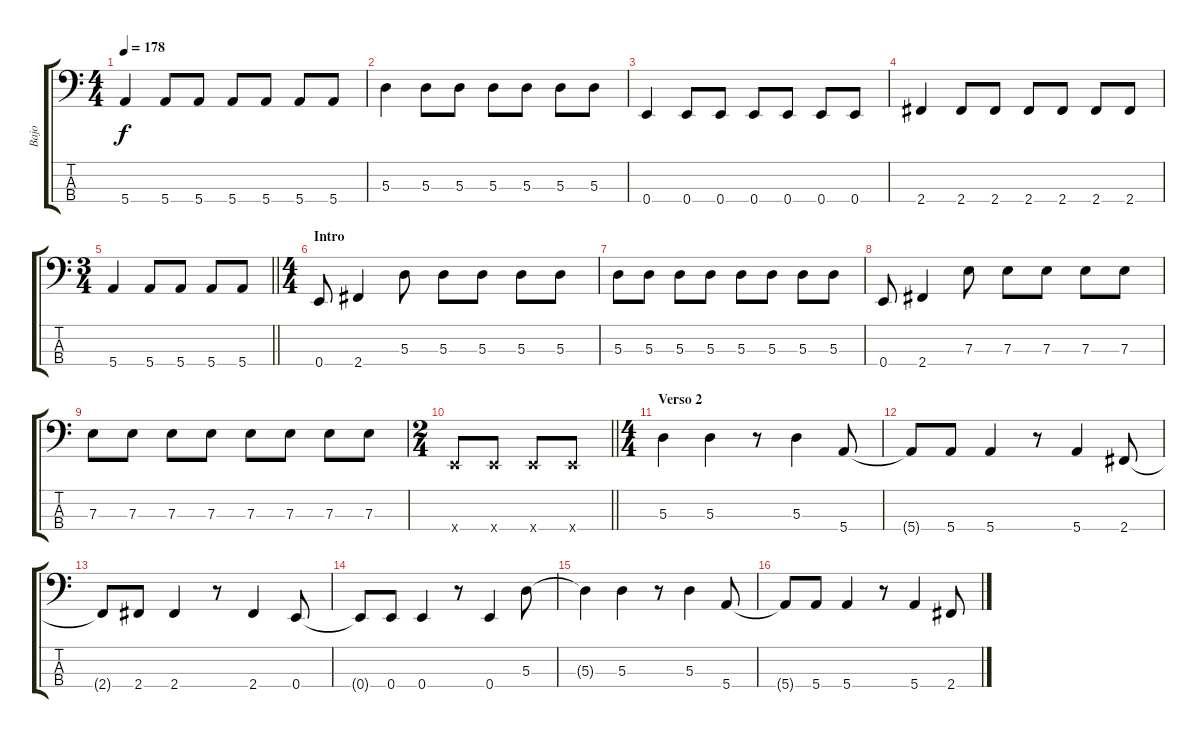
\track ("Bajo" "Bajo") {instrument electricbasspick}
\staff {score tabs}
\tuning (G2 D2 A1 E1) {hide}
\ts (4 4)
\tempo 178
\clef f4
\ks c
5.4.4{dy f} 5.4.8 5.4.8 5.4.8 5.4.8 5.4.8 5.4.8 |
5.3.4 5.3.8 5.3.8 5.3.8 5.3.8 5.3.8 5.3.8 |
0.4.4 0.4.8 0.4.8 0.4.8 0.4.8 0.4.8 0.4.8 |
2.4.4 2.4.8 2.4.8 2.4.8 2.4.8 2.4.8 2.4.8 |
\ts (3 4)
\barLineRight lightlight
5.4.4 5.4.8 5.4.8 5.4.8 5.4.8 |
\ts (4 4)
\section ("" "Intro")
0.4.8 2.4.4 5.3.8 5.3.8 5.3.8 5.3.8 5.3.8 |
5.3.8 5.3.8 5.3.8 5.3.8 5.3.8 5.3.8 5.3.8 5.3.8 |
0.4.8 2.4.4 7.3.8 7.3.8 7.3.8 7.3.8 7.3.8 |
7.3.8 7.3.8 7.3.8 7.3.8 7.3.8 7.3.8 7.3.8 7.3.8 |
\ts (2 4)
\barLineRight lightlight
0.4{x}.8 0.4{x}.8 0.4{x}.8 0.4{x}.8 |
\ts (4 4)
\section ("" "Verso 2")
5.3.4{volume 12} 5.3.4 r.8 5.3.4 5.4.8 |
5.4{t}.8 5.4.8 5.4.4 r.8 5.4.4 2.4.8 |
2.4{t}.8 2.4.8 2.4.4 r.8 2.4.4 0.4.8 |
0.4{t}.8 0.4.8 0.4.4 r.8 0.4.4 5.3.8 |
5.3{t}.4 5.3.4 r.8 5.3.4 5.4.8 |
5.4{t}.8 5.4.8 5.4.4 r.8 5.4.4 2.4.8
